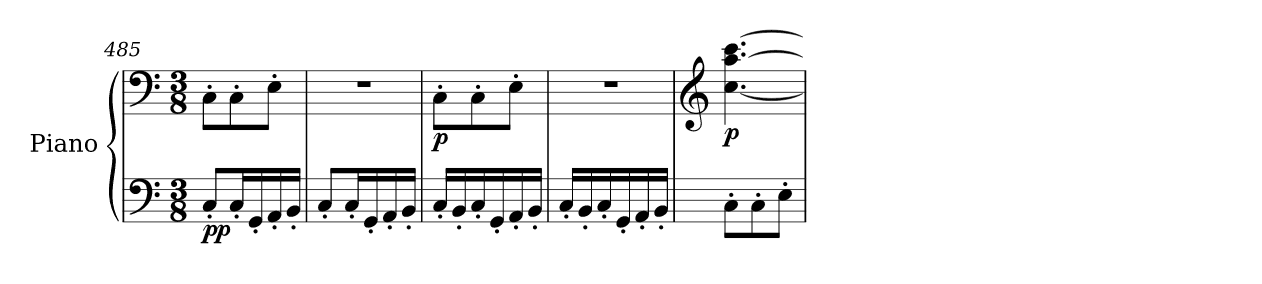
**kern	**kern	**dynam
*part1	*part1	*part1
*staff2	*staff1	*staff1/2
*I"Piano	*	*
*I'Pno.	*	*
*clefF4	*clefF4	*
*k[]	*k[]	*
*M3/8	*M3/8	*
=485	=485	=485
!	!	!LO:DY:b=2
8C'/L	8C'\L	pp
16C'/L	8C'\	.
16GG'/	.	.
16AA'/	8E'\J	.
16BB'/JJ	.	.
=486	=486	=486
8C'/L	4.r	.
16C'/L	.	.
16GG'/	.	.
16AA'/	.	.
16BB'/JJ	.	.
=487	=487	=487
!	!	!LO:DY:b
16C'/LL	8C'\L	p
16BB'/	.	.
16C'/	8C'\	.
16GG'/	.	.
16AA'/	8E'\J	.
16BB'/JJ	.	.
!!LO:LB:g=z
=488	=488	=488
16C'/LL	4.r	.
16BB'/	.	.
16C'/	.	.
16GG'/	.	.
16AA'/	.	.
16BB'/JJ	.	.
=489	=489	=489
*	*clefG2	*
!	!	!LO:DY:b
8C'\L	[4.cc\ [4.aa\ [4.ccc\	p
8C'\	.	.
8E'\J	.	.
=	=	=
*-	*-	*-
